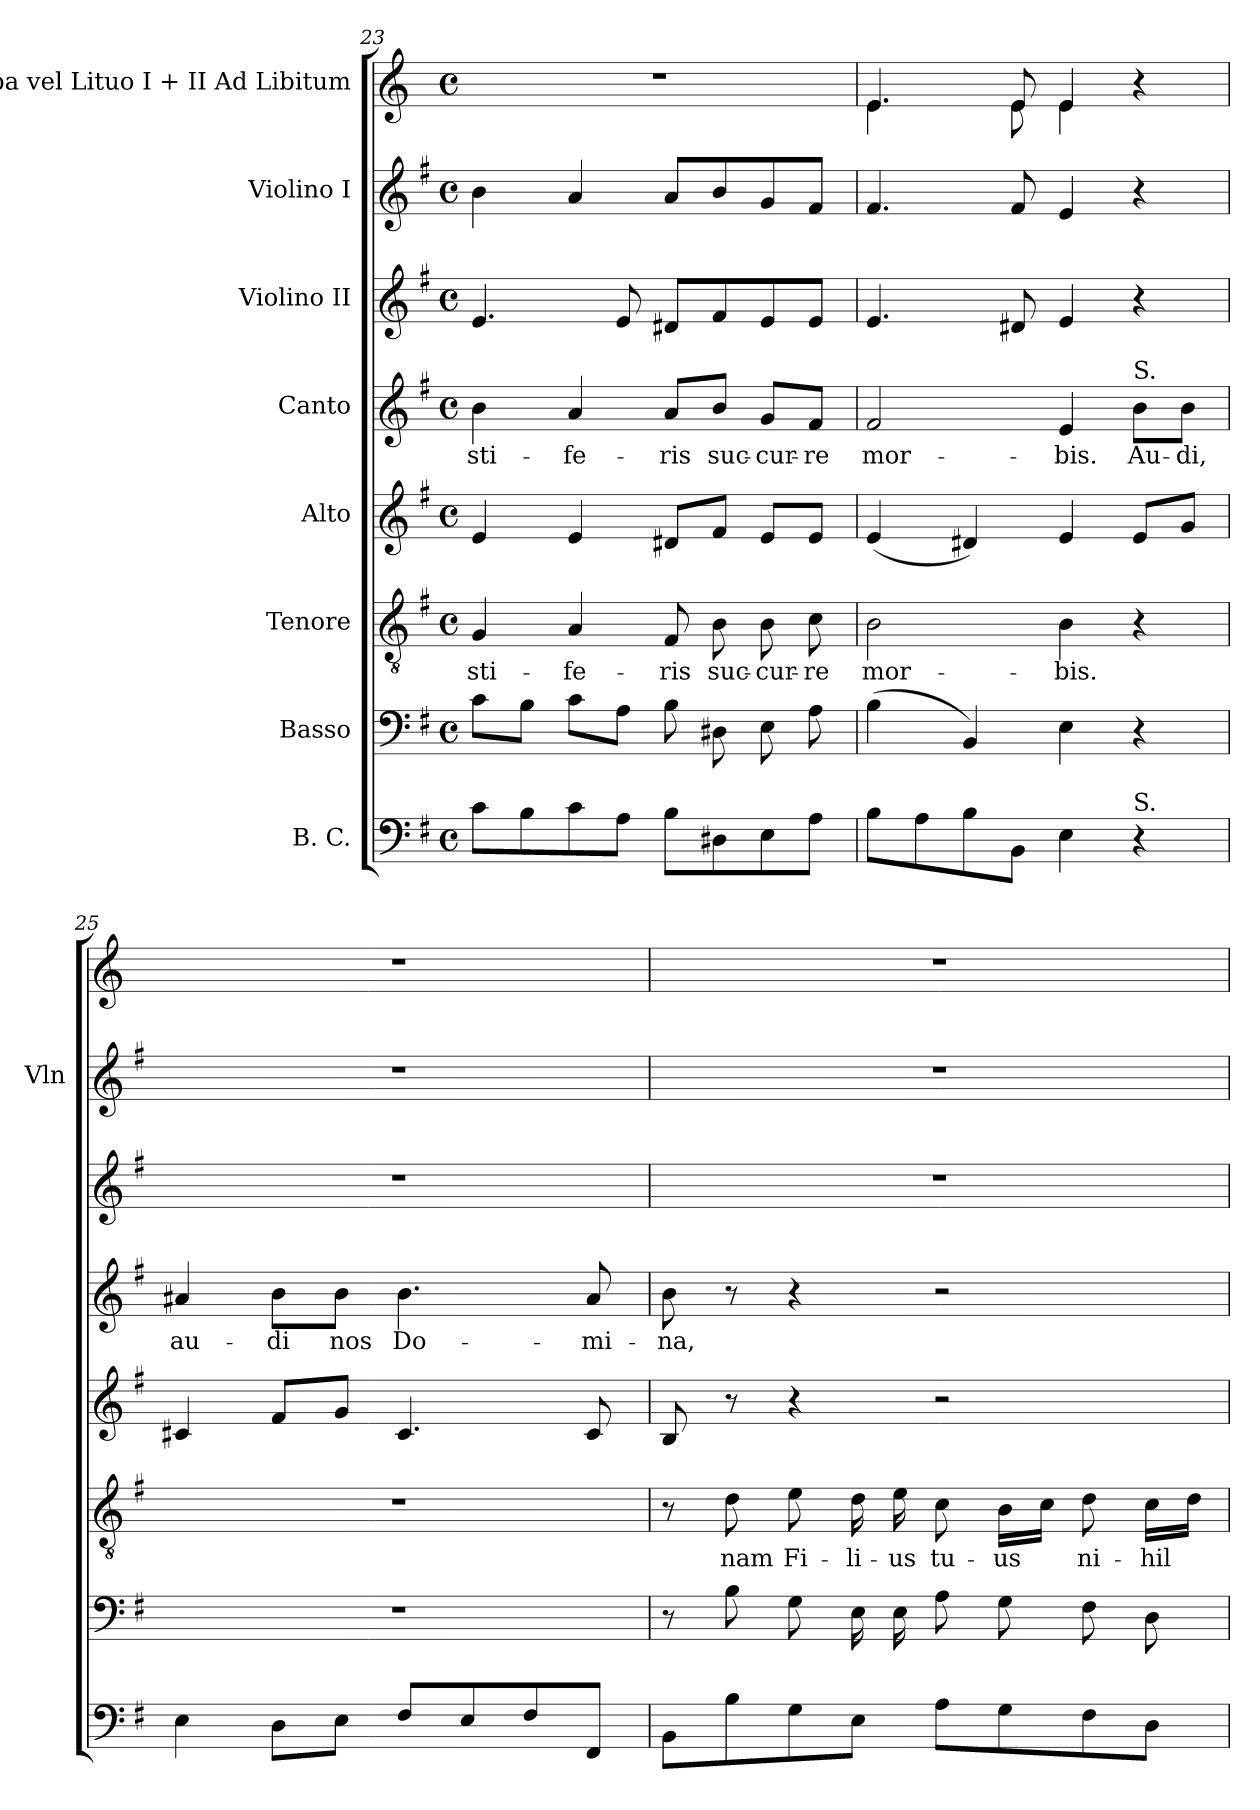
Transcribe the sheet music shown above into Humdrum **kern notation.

**kern	**kern	**kern	**text	**kern	**kern	**text	**kern	**kern	**kern
*part8	*part7	*part6	*part6	*part5	*part4	*part4	*part3	*part2	*part1
*staff8	*staff7	*staff6	*staff6	*staff5	*staff4	*staff4	*staff3	*staff2	*staff1
*I"B. C.	*I"Basso	*I"Tenore	*	*I"Alto	*I"Canto	*	*I"Violino II	*I"Violino I	*I"Tuba vel Lituo I + II Ad Libitum
*	*	*	*	*	*	*	*	*I'Vln	*
*clefF4	*clefF4	*clefGv2	*	*clefG2	*clefG2	*	*clefG2	*clefG2	*clefG2
*	*	*	*	*	*	*	*	*	*ITrd3c5
*k[f#]	*k[f#]	*k[f#]	*	*k[f#]	*k[f#]	*	*k[f#]	*k[f#]	*k[f#]
*M4/4	*M4/4	*M4/4	*	*M4/4	*M4/4	*	*M4/4	*M4/4	*M4/4
*met(c)	*met(c)	*met(c)	*	*met(c)	*met(c)	*	*met(c)	*met(c)	*met(c)
=23	=23	=23	=23	=23	=23	=23	=23	=23	=23
!	!	!	!LO:LY:b	!	!	!LO:LY:b	!	!	!
8c\L	8c\L	4G/	-sti-	4e/	4b\	-sti-	4.e/	4b\	1r
8B\	8B\J	.	.	.	.	.	.	.	.
!	!	!	!LO:LY:b	!	!	!LO:LY:b	!	!	!
8c\	8c\L	4A/	-fe-	4e/	4a/	-fe-	.	4a/	.
8A\J	8A\J	.	.	.	.	.	8e/	.	.
!	!	!	!LO:LY:b	!	!	!LO:LY:b	!	!	!
8B\L	8B\	8F#/	-ris	8d#X/L	8a/L	-ris	8d#X/L	8a/L	.
!	!	!	!LO:LY:b	!	!	!LO:LY:b	!	!	!
8D#X\	8D#X\	8B\	suc-	8f#/J	8b/J	suc-	8f#/	8b/	.
!	!	!	!LO:LY:b	!	!	!LO:LY:b	!	!	!
8E\	8E\	8B\	-cur-	8e/L	8g/L	-cur-	8e/	8g/	.
!	!	!	!LO:LY:b	!	!	!LO:LY:b	!	!	!
8A\J	8A\	8c\	-re	8e/J	8f#/J	-re	8e/J	8f#/J	.
=24	=24	=24	=24	=24	=24	=24	=24	=24	=24
!	!	!	!LO:LY:b	!	!	!LO:LY:b	!	!	!
*	*	*	*	*	*	*	*	*	*^
8B\L	(4B\	2B\	mor-	(4e/	2f#/	mor-	4.e/	4.f#/	4.B/	4.B\
8A\	.	.	.	.	.	.	.	.	.	.
8B\	4BB/)	.	.	4d#X/)	.	.	.	.	.	.
8BB\J	.	.	.	.	.	.	8d#X/	8f#/	8B/	8B\
!	!	!	!LO:LY:b	!	!	!LO:LY:b	!	!	!	!
4E\	4E\	4B\	-bis.	4e/	4e/	-bis.	4e/	4e/	4B/	4B\
!	!	!	!	!	!LO:TX:a:t=S.	!	!	!	!	!
!LO:TX:a:t=S.	!	!	!	!	!	!	!	!	!	!
!	!	!	!	!	!	!LO:LY:b	!	!	!	!
4r	4r	4r	.	8e/L	8b\L	Au-	4r	4r	4r	4ryy
!	!	!	!	!	!	!LO:LY:b	!	!	!	!
.	.	.	.	8g/J	8b\J	-di,	.	.	.	.
*	*	*	*	*	*	*	*	*	*v	*v
!!LO:PB:g=z
=25	=25	=25	=25	=25	=25	=25	=25	=25	=25
!	!	!	!	!	!	!LO:LY:b	!	!	!
4E\	1r	1r	.	4c#X/	4a#X/	au-	1r	1r	1r
!	!	!	!	!	!	!LO:LY:b	!	!	!
8D\L	.	.	.	8f#/L	8b\L	-di	.	.	.
!	!	!	!	!	!	!LO:LY:b	!	!	!
8E\J	.	.	.	8g/J	8b\J	nos	.	.	.
!	!	!	!	!	!	!LO:LY:b	!	!	!
8F#/L	.	.	.	4.c#/	4.b\	Do-	.	.	.
8E/	.	.	.	.	.	.	.	.	.
8F#/	.	.	.	.	.	.	.	.	.
!	!	!	!	!	!	!LO:LY:b	!	!	!
8FF#/J	.	.	.	8c#/	8a#/	-mi-	.	.	.
=26	=26	=26	=26	=26	=26	=26	=26	=26	=26
!	!	!	!	!	!	!LO:LY:b	!	!	!
8BB\L	8r	8r	.	8B/	8b\	-na,	1r	1r	1r
!	!	!	!LO:LY:b	!	!	!	!	!	!
8B\	8B\	8d\	nam	8r	8r	.	.	.	.
!	!	!	!LO:LY:b	!	!	!	!	!	!
8G\	8G\	8e\	Fi-	4r	4r	.	.	.	.
!	!	!	!LO:LY:b	!	!	!	!	!	!
8E\J	16E\	16d\	-li-	.	.	.	.	.	.
!	!	!	!LO:LY:b	!	!	!	!	!	!
.	16E\	16e\	-us	.	.	.	.	.	.
!	!	!	!LO:LY:b	!	!	!	!	!	!
8A\L	8A\	8c\	tu-	2r	2r	.	.	.	.
!	!	!	!LO:LY:b	!	!	!	!	!	!
8G\	8G\	16B\LL	-us	.	.	.	.	.	.
.	.	16c\JJ	.	.	.	.	.	.	.
!	!	!	!LO:LY:b	!	!	!	!	!	!
8F#\	8F#\	8d\	ni-	.	.	.	.	.	.
!	!	!	!LO:LY:b	!	!	!	!	!	!
8D\J	8D\	16c\LL	-hil	.	.	.	.	.	.
.	.	16d\JJ	.	.	.	.	.	.	.
=	=	=	=	=	=	=	=	=	=
*-	*-	*-	*-	*-	*-	*-	*-	*-	*-
